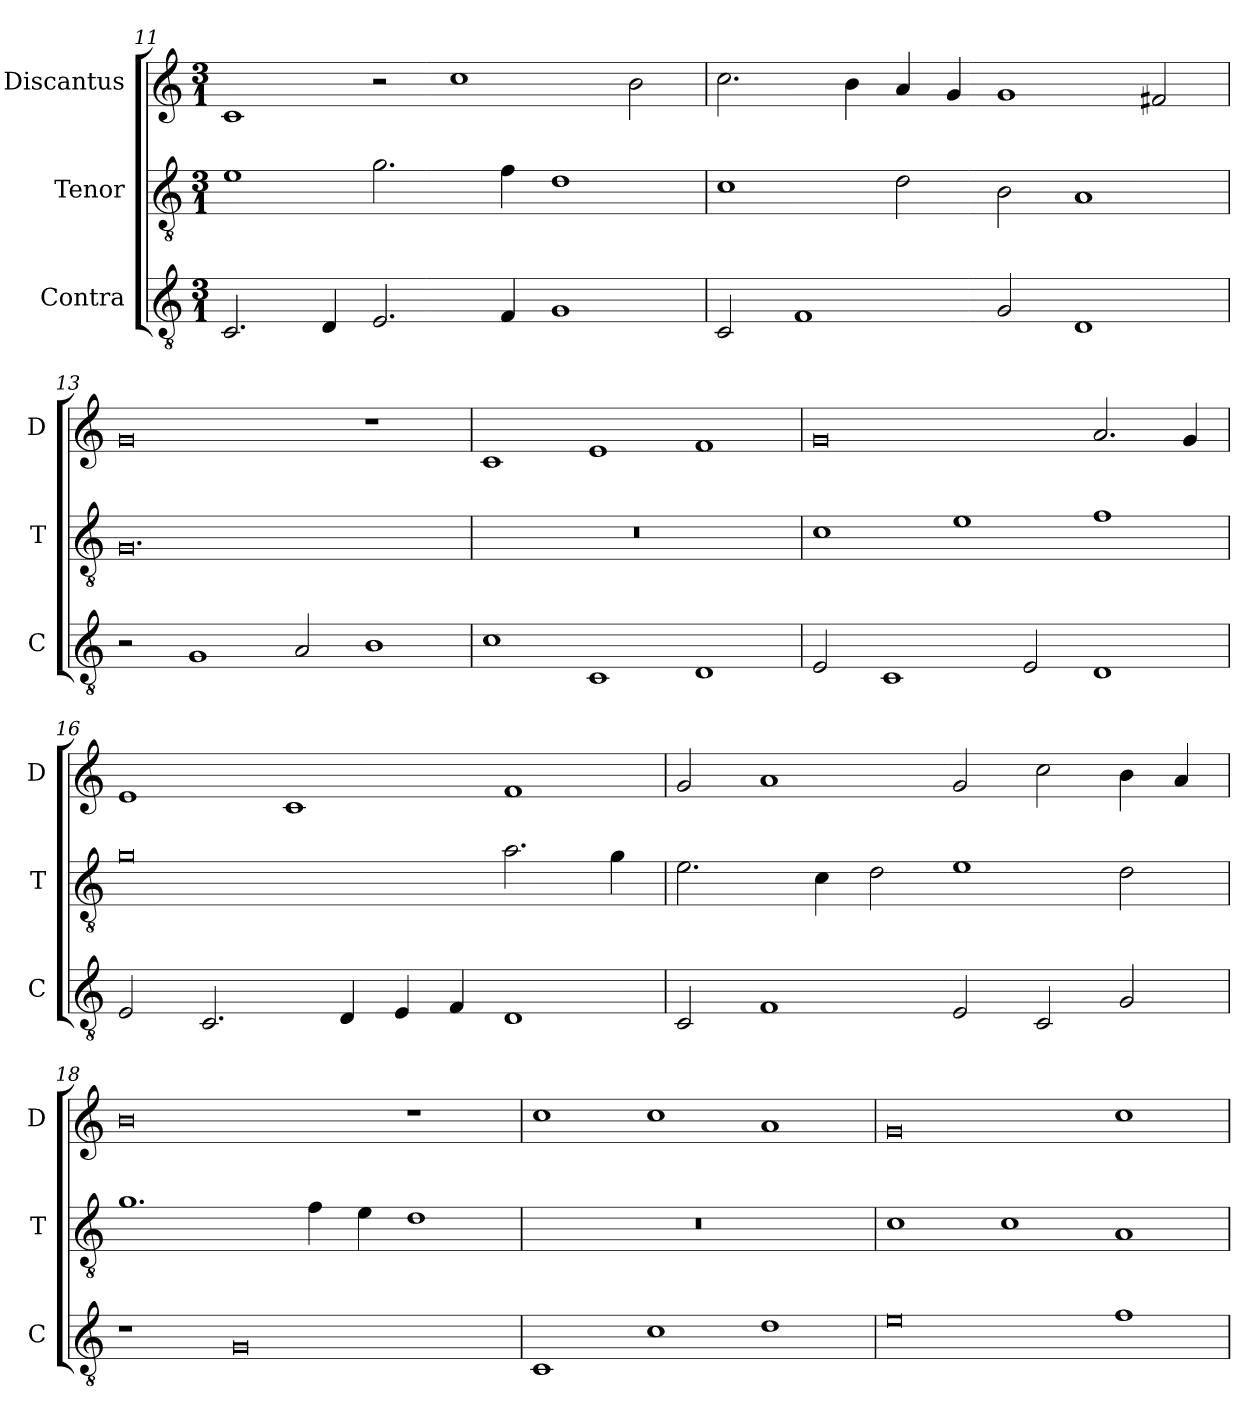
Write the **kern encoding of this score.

**kern	**kern	**kern
*part3	*part2	*part1
*staff3	*staff2	*staff1
*I"Contra	*I"Tenor	*I"Discantus
*I'C	*I'T	*I'D
*clefGv2	*clefGv2	*clefG2
*k[]	*k[]	*k[]
*M3/1	*M3/1	*M3/1
=11	=11	=11
2.C	1e	1c
4D	.	.
2.E	2.g	2r
.	.	1cc
4F	4f	.
1G	1d	.
.	.	2b
=12	=12	=12
2C	1c	2.cc
1F	.	.
.	.	4b
.	2d	4a
.	.	4g
2G	2B	1g
1D	1A	.
.	.	2f#X
=13	=13	=13
2r	0.G	0g
1G	.	.
2A	.	.
1B	.	1r
=14	=14	=14
1c	0.r	1c
1C	.	1e
1D	.	1f
=15	=15	=15
2E	1c	0g
1C	.	.
.	1e	.
2E	.	.
1D	1f	2.a
.	.	4g
=16	=16	=16
2E	0g	1e
2.C	.	.
.	.	1c
4D	.	.
4E	.	.
4F	.	.
1D	2.a	1f
.	4g	.
=17	=17	=17
2C	2.e	2g
1F	.	1a
.	4c	.
.	2d	.
2E	1e	2g
2C	.	2cc
2G	2d	4b
.	.	4a
=18	=18	=18
1r	1.g	0b
0G	.	.
.	4f	.
.	4e	.
.	1d	1r
=19	=19	=19
1C	0.r	1cc
1c	.	1cc
1d	.	1a
=20	=20	=20
0e	1c	0g
.	1c	.
1f	1A	1cc
=	=	=
*-	*-	*-
